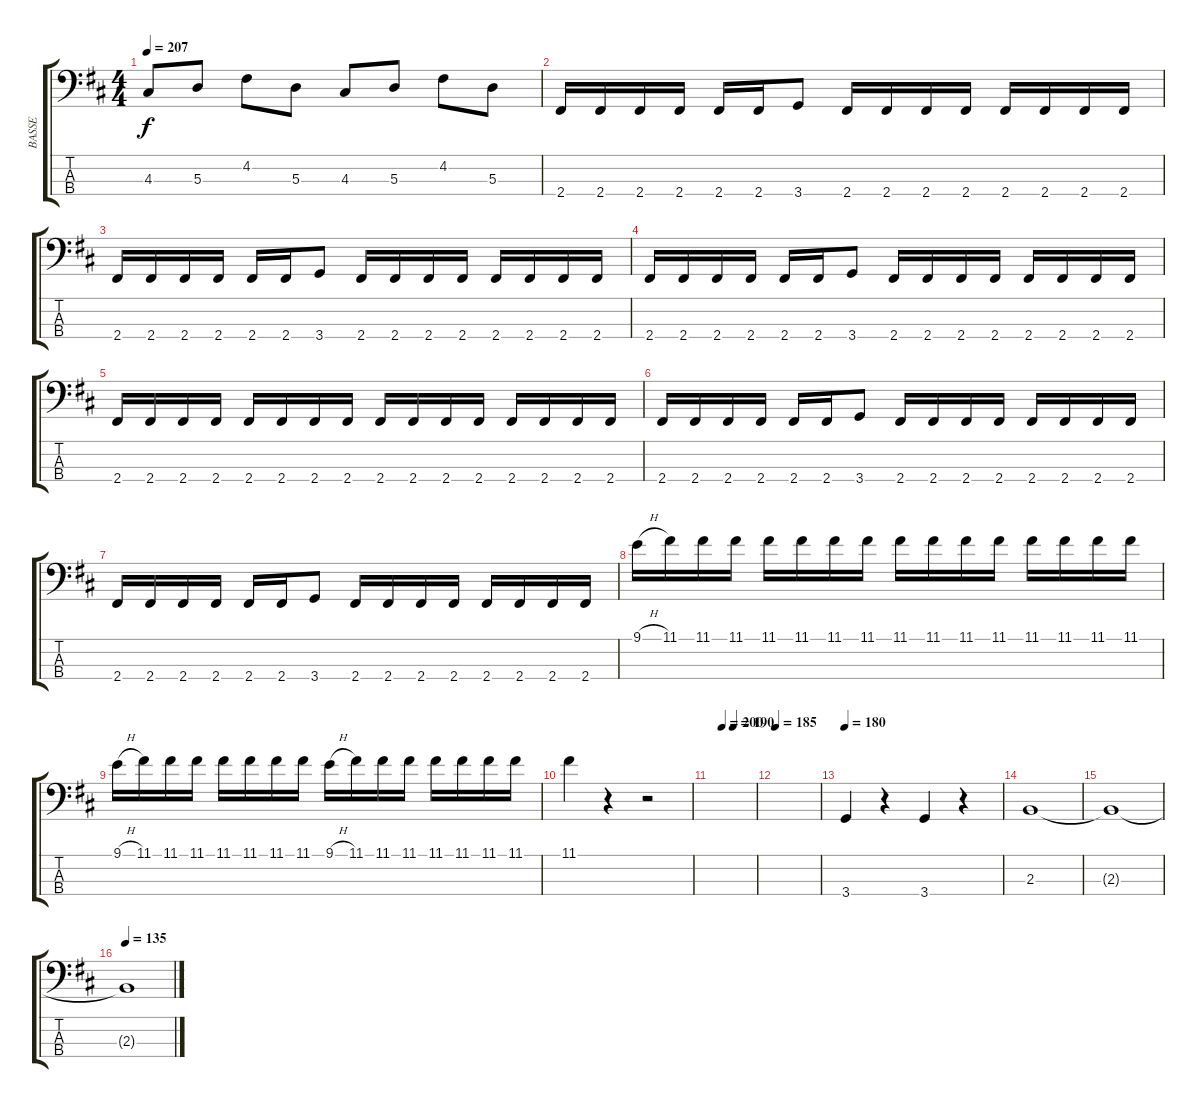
\track ("BASSE" "BASSE") {instrument electricbasspick}
\staff {score tabs}
\tuning (G2 D2 A1 E1) {hide}
\ts (4 4)
\tempo 207
\clef f4
\ks d
4.3.8{dy f} 5.3.8 4.2.8 5.3.8 4.3.8 5.3.8 4.2.8 5.3.8 |
2.4.16 2.4.16 2.4.16 2.4.16 2.4.16 2.4.16 3.4.8 2.4.16 2.4.16 2.4.16 2.4.16 2.4.16 2.4.16 2.4.16 2.4.16 |
2.4.16 2.4.16 2.4.16 2.4.16 2.4.16 2.4.16 3.4.8 2.4.16 2.4.16 2.4.16 2.4.16 2.4.16 2.4.16 2.4.16 2.4.16 |
2.4.16 2.4.16 2.4.16 2.4.16 2.4.16 2.4.16 3.4.8 2.4.16 2.4.16 2.4.16 2.4.16 2.4.16 2.4.16 2.4.16 2.4.16 |
2.4.16 2.4.16 2.4.16 2.4.16 2.4.16 2.4.16 2.4.16 2.4.16 2.4.16 2.4.16 2.4.16 2.4.16 2.4.16 2.4.16 2.4.16 2.4.16 |
2.4.16 2.4.16 2.4.16 2.4.16 2.4.16 2.4.16 3.4.8 2.4.16 2.4.16 2.4.16 2.4.16 2.4.16 2.4.16 2.4.16 2.4.16 |
2.4.16 2.4.16 2.4.16 2.4.16 2.4.16 2.4.16 3.4.8 2.4.16 2.4.16 2.4.16 2.4.16 2.4.16 2.4.16 2.4.16 2.4.16 |
9.1{h}.16 11.1.16 11.1.16 11.1.16 11.1.16 11.1.16 11.1.16 11.1.16 11.1.16 11.1.16 11.1.16 11.1.16 11.1.16 11.1.16 11.1.16 11.1.16 |
9.1{h}.16 11.1.16 11.1.16 11.1.16 11.1.16 11.1.16 11.1.16 11.1.16 9.1{h}.16 11.1.16 11.1.16 11.1.16 11.1.16 11.1.16 11.1.16 11.1.16 |
11.1.4 r.4 r.2 |
\tempo (200 0.25)
\tempo (190 0.5)
|
\tempo 185
|
\tempo 180
3.4.4 r.4 3.4.4 r.4 |
2.3.1 |
2.3{t}.1 |
\tempo 135
2.3{t}.1
